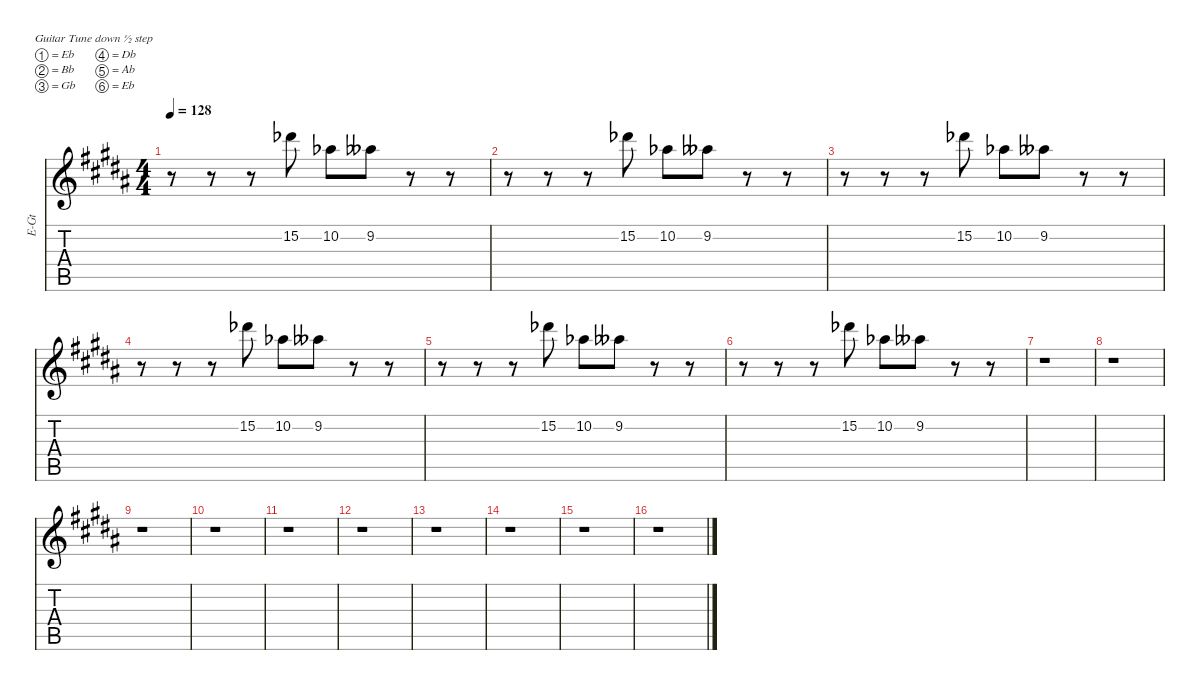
\hideDynamics
\bracketExtendMode nobrackets
\otherSystemsTrackNameOrientation horizontal
\track ("Harmonic noises" "E-Gt") {instrument guitarharmonics}
\staff {score tabs}
\tuning (Eb4 Bb3 Gb3 Db3 Ab2 Eb2)
\ts (4 4)
\tempo 128
\clef g2
\ks b
r.8{dy f instrument guitarharmonics beam Down} r.8{beam Down} r.8{beam Down} 15.2{acc b}.8{beam Down} 10.2{acc b}.8{beam Down} 9.2{acc bb}.8{beam Down} r.8{beam Down} r.8{beam Down} |
r.8{beam Down} r.8{beam Down} r.8{beam Down} 15.2{acc b}.8{beam Down} 10.2{acc b}.8{beam Down} 9.2{acc bb}.8{beam Down} r.8{beam Down} r.8{beam Down} |
r.8{beam Down} r.8{beam Down} r.8{beam Down} 15.2{acc b}.8{beam Down} 10.2{acc b}.8{beam Down} 9.2{acc bb}.8{beam Down} r.8{beam Down} r.8{beam Down} |
r.8{beam Down} r.8{beam Down} r.8{beam Down} 15.2{acc b}.8{beam Down} 10.2{acc b}.8{beam Down} 9.2{acc bb}.8{beam Down} r.8{beam Down} r.8{beam Down} |
r.8{beam Down} r.8{beam Down} r.8{beam Down} 15.2{acc b}.8{beam Down} 10.2{acc b}.8{beam Down} 9.2{acc bb}.8{beam Down} r.8{beam Down} r.8{beam Down} |
r.8{beam Down} r.8{beam Down} r.8{beam Down} 15.2{acc b}.8{beam Down} 10.2{acc b}.8{beam Down} 9.2{acc bb}.8{beam Down} r.8{beam Down} r.8{beam Down} |
r.1{beam Down} |
r.1{beam Down} |
r.1{beam Down} |
r.1{beam Down} |
r.1{beam Down} |
r.1{beam Down} |
r.1{beam Down} |
r.1{beam Down} |
r.1{beam Down} |
r.1{beam Down}
